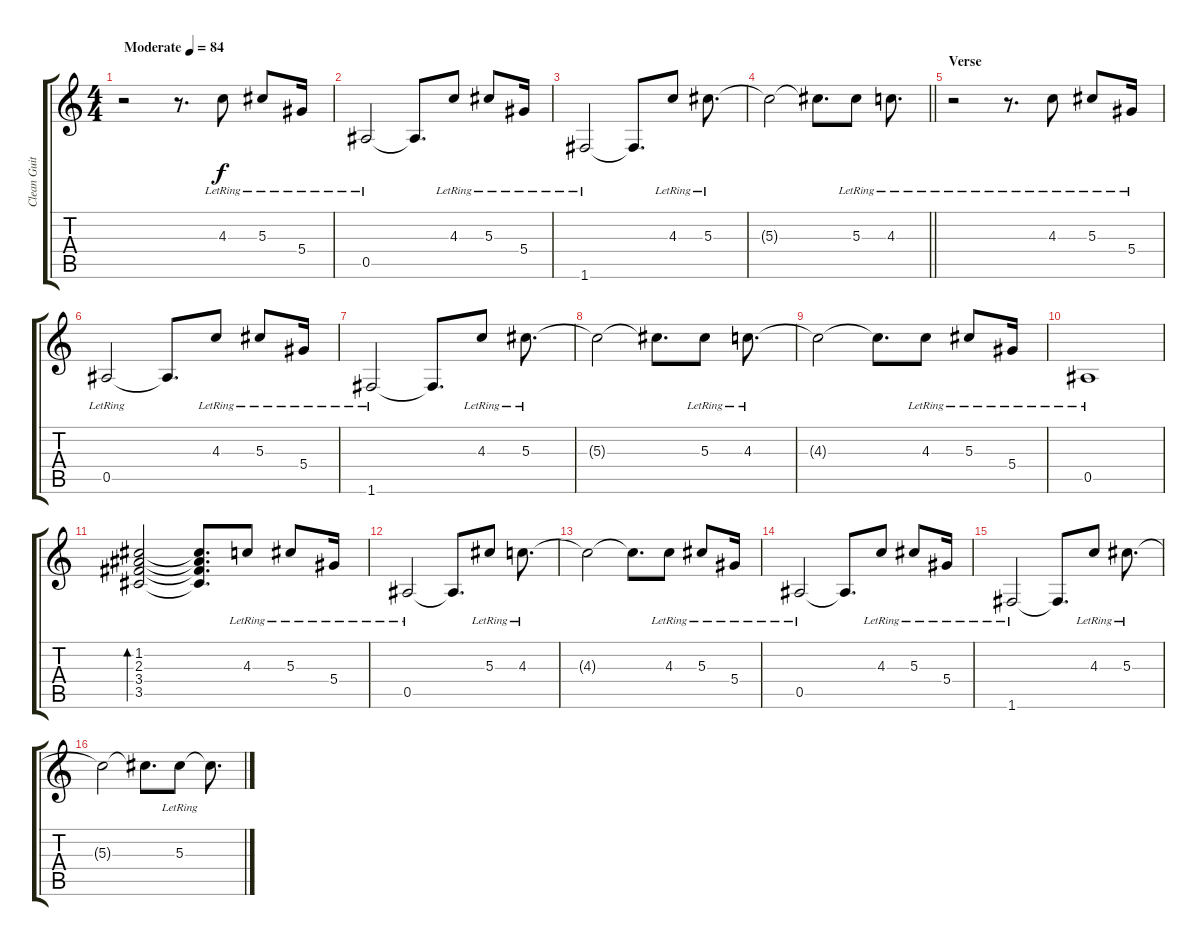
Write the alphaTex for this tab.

\track ("Clean Guitar" "Clean Guit") {instrument electricguitarclean}
\staff {score tabs}
\tuning (F4 C4 Ab3 Eb3 Bb2 F2) {hide}
\ts (4 4)
\tempo (84 "Moderate")
\clef g2
\ks c
r.2{dy f instrument electricguitarclean} r.8{d} 4.3{lr}.8 5.3{lr}.8 5.4{lr}.16 |
0.5{lr}.2 0.5{t}.8{d} 4.3{lr}.8 5.3{lr}.8 5.4{lr}.16 |
1.6{lr}.2 1.6{t}.8{d} 4.3{lr}.8 5.3{lr}.8{d} |
\barLineRight lightlight
5.3{t}.2 5.3{t}.8{d} 5.3{lr}.8 4.3{lr}.8{d} |
\section ("" "Verse")
r.2 r.8{d} 4.3{lr}.8 5.3{lr}.8 5.4{lr}.16 |
0.5{lr}.2 0.5{t}.8{d} 4.3{lr}.8 5.3{lr}.8 5.4{lr}.16 |
1.6{lr}.2 1.6{t}.8{d} 4.3{lr}.8 5.3{lr}.8{d} |
5.3{t}.2 5.3{t}.8{d} 5.3{lr}.8 4.3{lr}.8{d} |
4.3{t}.2 4.3{t}.8{d} 4.3{lr}.8 5.3{lr}.8 5.4{lr}.16 |
0.5{lr}.1 |
(1.2 2.3 3.4 3.5).2{bd 240} (1.2{t} 2.3{t} 3.4{t} 3.5{t}).8{d} 4.3{lr}.8 5.3{lr}.8 5.4{lr}.16 |
0.5{lr}.2 0.5{t}.8{d} 5.3{lr}.8 4.3{lr}.8{d} |
4.3{t}.2 4.3{t}.8{d} 4.3{lr}.8 5.3{lr}.8 5.4{lr}.16 |
0.5{lr}.2 0.5{t}.8{d} 4.3{lr}.8 5.3{lr}.8 5.4{lr}.16 |
1.6{lr}.2 1.6{t}.8{d} 4.3{lr}.8 5.3{lr}.8{d} |
5.3{t}.2 5.3{t}.8{d} 5.3{lr}.8 5.3{t}.8{d}
